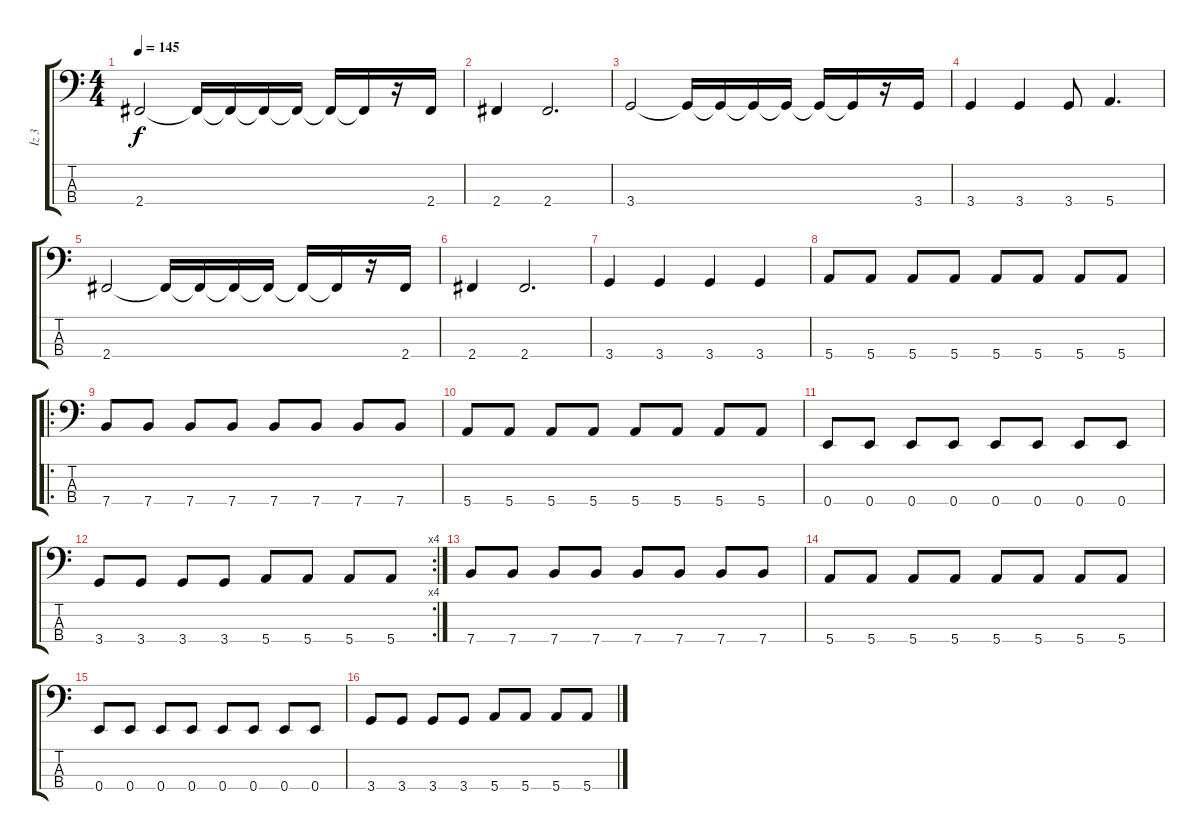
\track ("İz 3" "İz 3") {instrument electricbassfinger}
\staff {score tabs}
\tuning (G2 D2 A1 E1) {hide}
\ts (4 4)
\tempo 145
\clef f4
\ks c
2.4.2{dy f} 2.4{t}.16 2.4{t}.16 2.4{t}.16 2.4{t}.16 2.4{t}.16 2.4{t}.16 r.16 2.4.16 |
2.4.4 2.4.2{d} |
3.4.2 3.4{t}.16 3.4{t}.16 3.4{t}.16 3.4{t}.16 3.4{t}.16 3.4{t}.16 r.16 3.4.16 |
3.4.4 3.4.4 3.4.8 5.4.4{d} |
2.4.2 2.4{t}.16 2.4{t}.16 2.4{t}.16 2.4{t}.16 2.4{t}.16 2.4{t}.16 r.16 2.4.16 |
2.4.4 2.4.2{d} |
3.4.4 3.4.4 3.4.4 3.4.4 |
5.4.8 5.4.8 5.4.8 5.4.8 5.4.8 5.4.8 5.4.8 5.4.8 |
\ro
7.4.8 7.4.8 7.4.8 7.4.8 7.4.8 7.4.8 7.4.8 7.4.8 |
5.4.8 5.4.8 5.4.8 5.4.8 5.4.8 5.4.8 5.4.8 5.4.8 |
0.4.8 0.4.8 0.4.8 0.4.8 0.4.8 0.4.8 0.4.8 0.4.8 |
\rc 4
3.4.8 3.4.8 3.4.8 3.4.8 5.4.8 5.4.8 5.4.8 5.4.8 |
7.4.8 7.4.8 7.4.8 7.4.8 7.4.8 7.4.8 7.4.8 7.4.8 |
5.4.8 5.4.8 5.4.8 5.4.8 5.4.8 5.4.8 5.4.8 5.4.8 |
0.4.8 0.4.8 0.4.8 0.4.8 0.4.8 0.4.8 0.4.8 0.4.8 |
3.4.8 3.4.8 3.4.8 3.4.8 5.4.8 5.4.8 5.4.8 5.4.8
